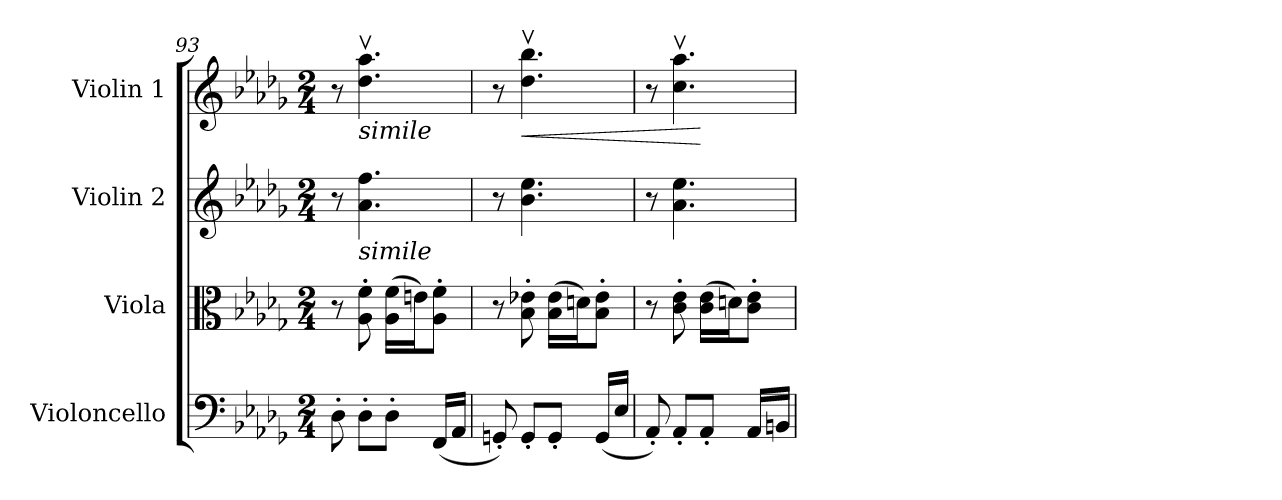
**kern	**kern	**kern	**kern	**dynam
*part4	*part3	*part2	*part1	*part1
*staff4	*staff3	*staff2	*staff1	*staff1
*I"Violoncello	*I"Viola	*I"Violin 2	*I"Violin 1	*
*I'Vc	*I'Vla	*I'Vln	*I'Vln	*
*clefF4	*clefC3	*clefG2	*clefG2	*
*k[b-e-a-d-g-]	*k[b-e-a-d-g-]	*k[b-e-a-d-g-]	*k[b-e-a-d-g-]	*
*M2/4	*M2/4	*M2/4	*M2/4	*
=93	=93	=93	=93	=93
*	*	*^	*^	*
8D-'\	8r	8r	8ryy	8r	8ryy	.
!	!	!	!	!LO:TX:b:i:t=simile	!	!
!	!	!LO:TX:b:i:t=simile	!	!	!	!
8D-'\L	8A-\' 8f\'	4.a-\ 4.ff\	8ryy	4.dd-\v 4.aa-\v	8ryy	.
8D-'\J	(16A-\ 16f\LL	.	4ryy	.	4ryy	.
.	16en\J)	.	.	.	.	.
(16FF/LL	8A-\' 8f\'J	.	.	.	.	.
16AA-/JJ	.	.	.	.	.	.
*	*	*	*	*v	*v	*
!!LO:LB:g=z
=94	=94	=94	=94	=94	=94
8GGn'/)	8r	8r	8ryy	8r	.
!	!	!	!	!	!LO:HP:b
8GG'/L	8B-\' 8e-X\'	4.b-\ 4.ee-\	8ryy	4.dd-\v 4.bb-\v	<
8GG'/J	(16B-\ 16e-\LL	.	4ryy	.	.
.	16dn\J)	.	.	.	.
(16GG/LL	8B-\' 8e-\'J	.	.	.	.
16E-/JJ	.	.	.	.	.
=95	=95	=95	=95	=95	=95
*	*	*	*	*^	*
8AA-'/)	8r	8r	8ryy	8r	8ryy	.
8AA-'/L	8c\' 8e-\'	4.a-\ 4.ee-\	8ryy	4.cc\v 4.aa-\v	8ryy	.
8AA-'/J	(16c\ 16e-\LL	.	4ryy	.	4ryy	[
.	16dn\J)	.	.	.	.	.
16AA-/LL	8c\' 8e-\'J	.	.	.	.	.
16BBn/JJ	.	.	.	.	.	.
*	*	*v	*v	*	*	*
*	*	*	*v	*v	*
=	=	=	=	=
*-	*-	*-	*-	*-
